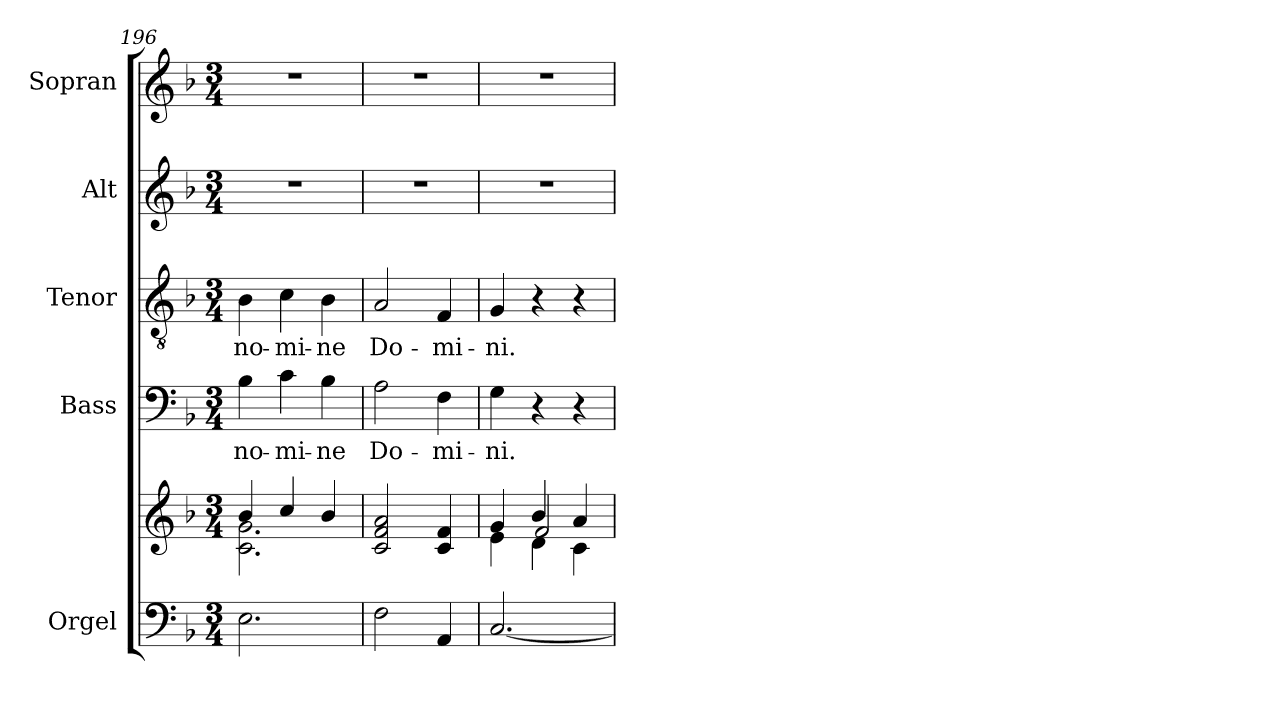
**kern	**kern	**kern	**text	**kern	**text	**kern	**kern
*part5	*part5	*part4	*part4	*part3	*part3	*part2	*part1
*staff6	*staff5	*staff4	*staff4	*staff3	*staff3	*staff2	*staff1
*I"Orgel	*	*I"Bass	*	*I"Tenor	*	*I"Alt	*I"Sopran
*I'Org.	*	*I'B.	*	*I'T.	*	*I'A.	*I'S.
*clefF4	*clefG2	*clefF4	*	*clefGv2	*	*clefG2	*clefG2
*k[b-]	*k[b-]	*k[b-]	*	*k[b-]	*	*k[b-]	*k[b-]
*F:	*F:	*F:	*	*F:	*	*F:	*F:
*M3/4	*M3/4	*M3/4	*	*M3/4	*	*M3/4	*M3/4
=196	=196	=196	=196	=196	=196	=196	=196
*	*^	*	*	*	*	*	*
!	!	!	!	!LO:LY:b	!	!LO:LY:b	!	!
2.E\	4b-/	2.c\ 2.g\	4B-\	no-	4B-\	no-	2.r	2.r
!	!	!	!	!LO:LY:b	!	!LO:LY:b	!	!
.	4cc/	.	4c\	-mi-	4c\	-mi-	.	.
!	!	!	!	!LO:LY:b	!	!LO:LY:b	!	!
.	4b-/	.	4B-\	-ne	4B-\	-ne	.	.
*	*v	*v	*	*	*	*	*	*
=197	=197	=197	=197	=197	=197	=197	=197
!	!	!	!LO:LY:b	!	!LO:LY:b	!	!
2F\	2c/ 2f/ 2a/	2A\	Do-	2A/	Do-	2.r	2.r
!	!	!	!LO:LY:b	!	!LO:LY:b	!	!
4AA/	4c/ 4f/	4F\	-mi-	4F/	-mi-	.	.
=198	=198	=198	=198	=198	=198	=198	=198
*	*^	*	*	*	*	*	*
*	*	*^	*	*	*	*	*	*
!	!	!	!	!	!LO:LY:b	!	!LO:LY:b	!	!
[2.C/	4g/	4e\	4ryy	4G\	-ni.	4G/	-ni.	2.r	2.r
.	4b-/	4d\	2f/	4r	.	4r	.	.	.
.	4a/	4c\	.	4r	.	4r	.	.	.
*	*v	*v	*v	*	*	*	*	*	*
=	=	=	=	=	=	=	=
*-	*-	*-	*-	*-	*-	*-	*-
